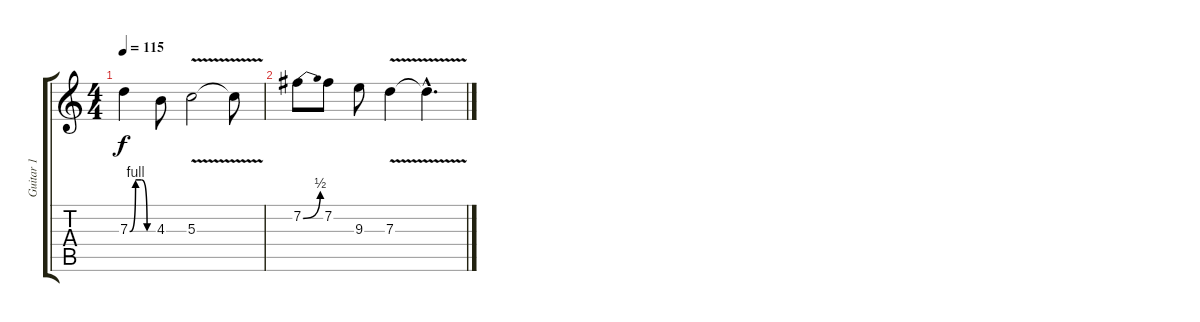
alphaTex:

\track ("Guitar 1" "Guitar 1") {instrument distortionguitar}
\staff {score tabs}
\tuning (E4 B3 G3 D3 A2 E2) {hide}
\ts (4 4)
\tempo 115
\clef g2
\ks c
7.3{be (custom 0 0 15 4 30 4 45 0 60 0)}.4{dy f} 4.3.8 5.3{v}.2 5.3{t}.8 |
7.2{be (bend 0 0 60 2)}.8 7.2.8 9.3.8 7.3{v}.4 7.3{hac t}.4{d}
